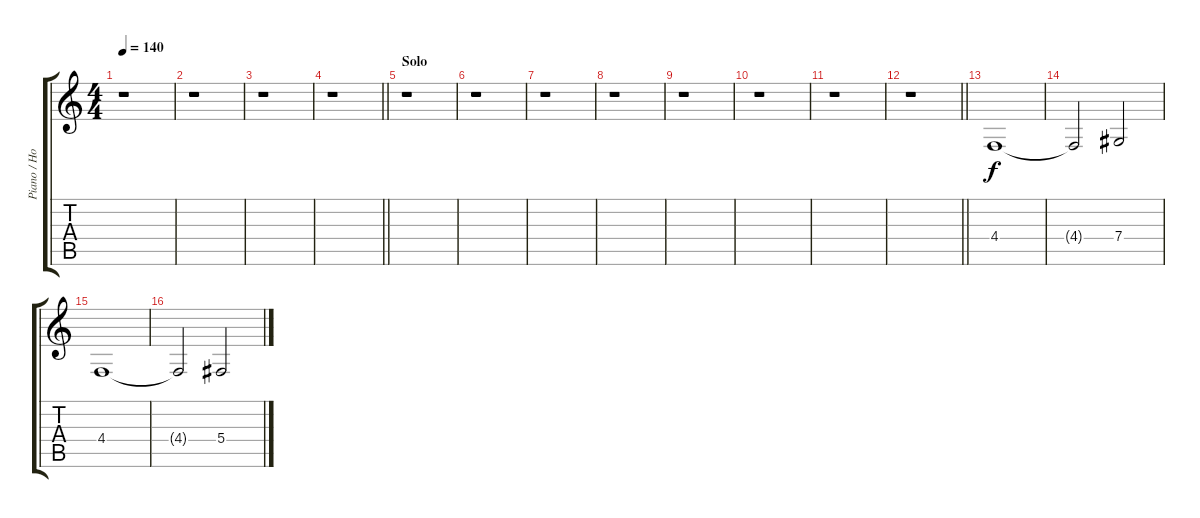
\track ("Piano / Horn" "Piano / Ho") {instrument acousticgrandpiano}
\staff {score tabs}
\tuning (Eb4 Bb3 Gb3 Db3 Ab2 Eb2) {hide}
\ts (4 4)
\tempo 140
\clef g2
\ks c
r.1{dy f} |
r.1 |
r.1 |
\barLineRight lightlight
r.1 |
\section ("" "Solo")
r.1 |
r.1 |
r.1 |
r.1 |
r.1 |
r.1 |
r.1 |
\barLineRight lightlight
r.1 |
4.4.1{volume 10} |
4.4{t}.2 7.4.2 |
4.4.1 |
4.4{t}.2 5.4.2
